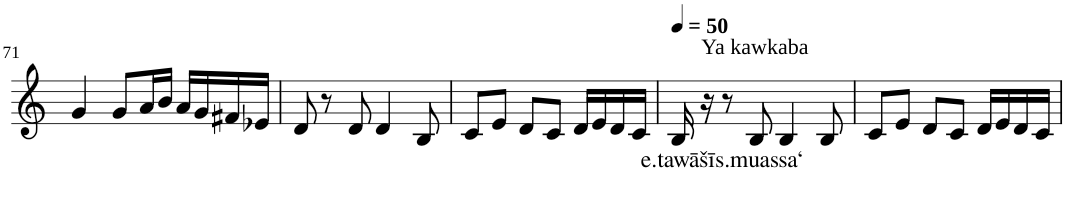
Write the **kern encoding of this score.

**kern	**text
*part1	*part1
*staff1	*staff1
*I"Violin	*
!!LO:PB:g=z
*clefG2	*
*k[]	*
*M3/4	*
=71	=71
4g/	.
8g/L	.
16a/L	.
16b/JJ	.
16a/LL	.
16g/	.
16f#X/	.
16e-X/JJ	.
=72	=72
8d/	.
8r	.
8d/	.
4d/	.
8B/	.
=73	=73
8c/L	.
8e/J	.
8d/L	.
8c/J	.
16d/LL	.
16e/	.
16d/	.
16c/JJ	.
=74	=74
*MM50	*
!	!LO:LY:b
16B/	e.tawāšī
!LO:TX:a:t=Ya kawkaba	!
16r	.
8r	.
!	!LO:LY:b
8B/	s.muassa‘
4B/	.
8B/	.
=75	=75
8c/L	.
8e/J	.
8d/L	.
8c/J	.
16d/LL	.
16e/	.
16d/	.
16c/JJ	.
=	=
*-	*-
